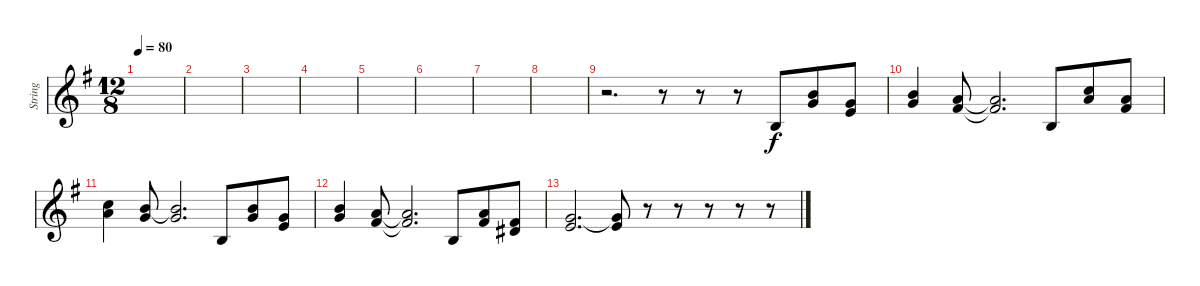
\track ("String" "String") {instrument stringensemble1}
\staff {score}
\tuning (E4 B3 G3 D3 A2 E2) {hide}
\ts (12 8)
\tempo 80
\clef g2
\ks g
|
|
|
|
|
|
|
|
r.2{d} r.8 r.8 r.8 0.2.8 (3.1 12.2).8 (0.1 8.2).8 |
(3.1 12.2).4 (2.1 10.2).8 (2.1{t} 10.2{t}).2{d} 0.2.8 (5.1 13.2).8 (2.1 10.2).8 |
(5.1 13.2).4 (3.1 12.2).8 (3.1 12.2{t}).2{d} 0.2.8 (3.1 12.2).8 (0.1 8.2).8 |
(3.1 12.2).4 (2.1 10.2).8 (2.1{t} 10.2{t}).2{d} 0.2.8 (2.1 10.2).8 (2.1 4.2).8 |
(0.1 8.2).2{d} (0.1 8.2{t}).8 r.8 r.8 r.8 r.8 r.8
